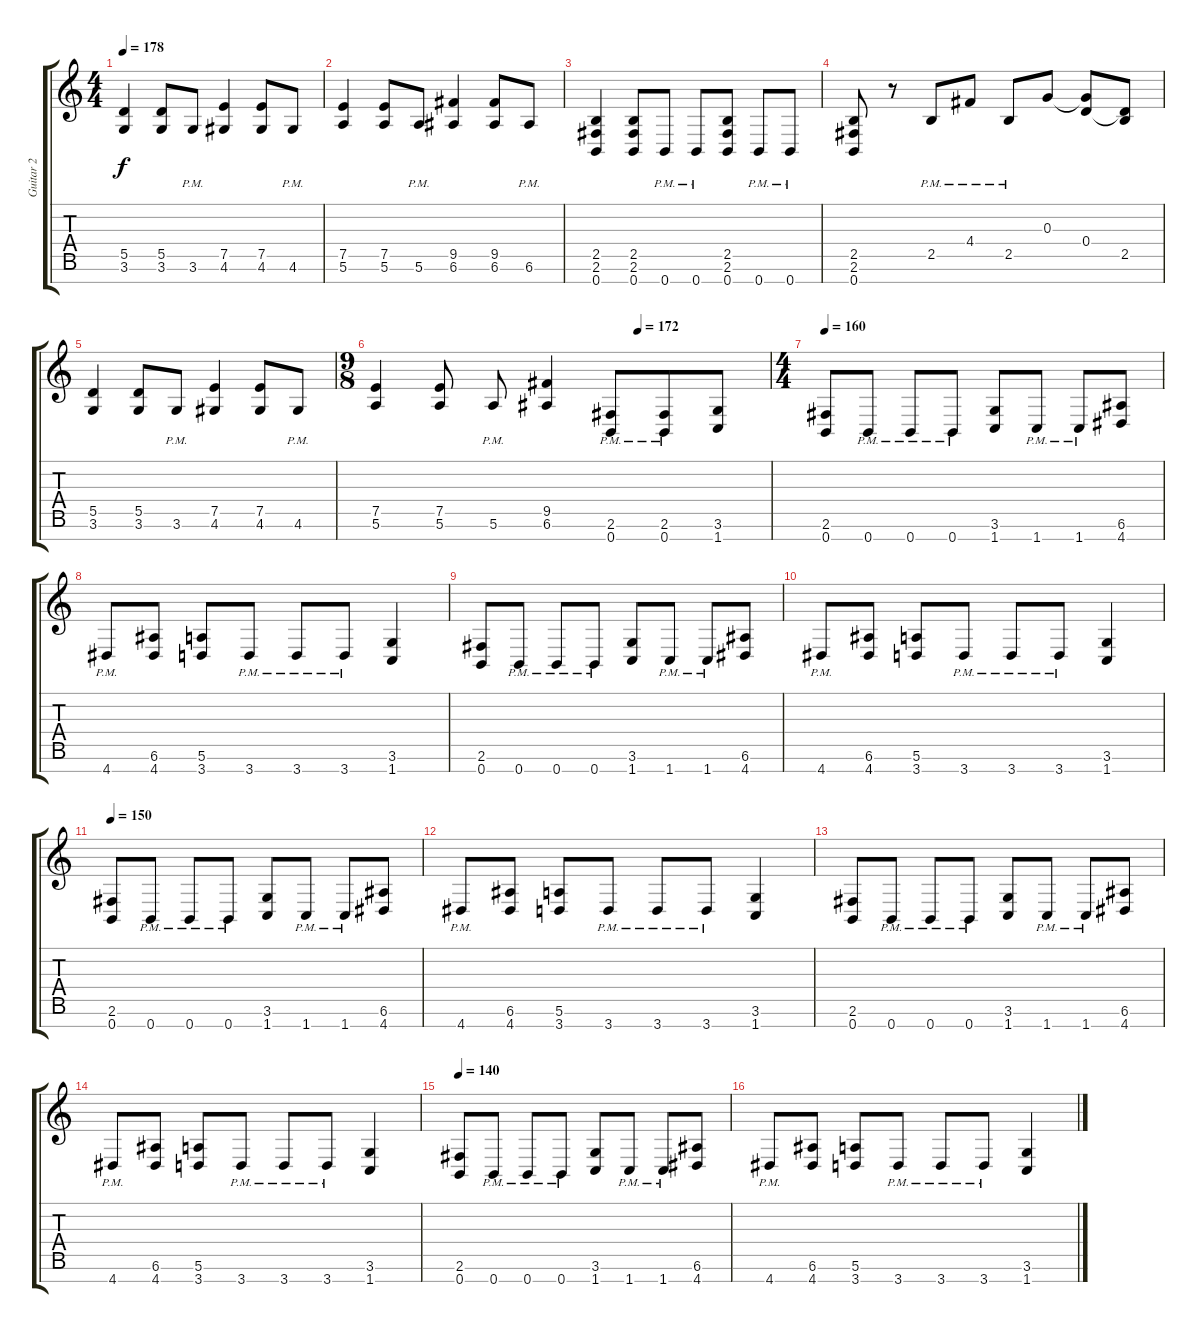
\track ("Guitar 2" "Guitar 2") {instrument distortionguitar}
\staff {score tabs}
\tuning (E4 B3 G3 D3 A2 E2 B1) {hide}
\ts (4 4)
\tempo 178
\clef g2
\ks c
(5.5 3.6).4{dy f} (5.5 3.6).8 3.6{pm}.8 (7.5 4.6).4 (7.5 4.6).8 4.6{pm}.8 |
(7.5 5.6).4 (7.5 5.6).8 5.6{pm}.8 (9.5 6.6).4 (9.5 6.6).8 6.6{pm}.8 |
(2.5 2.6 0.7).4 (2.5 2.6 0.7).8 0.7{pm}.8 0.7{pm}.8 (2.5 2.6 0.7).8 0.7{pm}.8 0.7{pm}.8 |
(2.5 2.6 0.7).8 r.8 2.5{pm}.8 4.4{pm}.8 2.5{pm}.8 0.3.8 (0.3{t} 0.4).8 (0.4{t} 2.5).8 |
(5.5 3.6).4 (5.5 3.6).8 3.6{pm}.8 (7.5 4.6).4 (7.5 4.6).8 4.6{pm}.8 |
\ts (9 8)
\tempo (172 0.6666666666666666)
(7.5 5.6).4 (7.5 5.6).8 5.6{pm}.8 (9.5 6.6).4 (2.6{pm} 0.7{pm}).8 (2.6{pm} 0.7{pm}).8 (3.6 1.7).8 |
\ts (4 4)
\section ("" "")
\tempo 160
(2.6 0.7).8 0.7{pm}.8 0.7{pm}.8 0.7{pm}.8 (3.6 1.7).8 1.7{pm}.8 1.7{pm}.8 (6.6 4.7).8 |
4.7{pm}.8 (6.6 4.7).8 (5.6 3.7).8 3.7{pm}.8 3.7{pm}.8 3.7{pm}.8 (3.6 1.7).4 |
(2.6 0.7).8 0.7{pm}.8 0.7{pm}.8 0.7{pm}.8 (3.6 1.7).8 1.7{pm}.8 1.7{pm}.8 (6.6 4.7).8 |
4.7{pm}.8 (6.6 4.7).8 (5.6 3.7).8 3.7{pm}.8 3.7{pm}.8 3.7{pm}.8 (3.6 1.7).4 |
\tempo 150
(2.6 0.7).8 0.7{pm}.8 0.7{pm}.8 0.7{pm}.8 (3.6 1.7).8 1.7{pm}.8 1.7{pm}.8 (6.6 4.7).8 |
4.7{pm}.8 (6.6 4.7).8 (5.6 3.7).8 3.7{pm}.8 3.7{pm}.8 3.7{pm}.8 (3.6 1.7).4 |
(2.6 0.7).8 0.7{pm}.8 0.7{pm}.8 0.7{pm}.8 (3.6 1.7).8 1.7{pm}.8 1.7{pm}.8 (6.6 4.7).8 |
4.7{pm}.8 (6.6 4.7).8 (5.6 3.7).8 3.7{pm}.8 3.7{pm}.8 3.7{pm}.8 (3.6 1.7).4 |
\tempo 140
(2.6 0.7).8 0.7{pm}.8 0.7{pm}.8 0.7{pm}.8 (3.6 1.7).8 1.7{pm}.8 1.7{pm}.8 (6.6 4.7).8 |
4.7{pm}.8 (6.6 4.7).8 (5.6 3.7).8 3.7{pm}.8 3.7{pm}.8 3.7{pm}.8 (3.6 1.7).4
